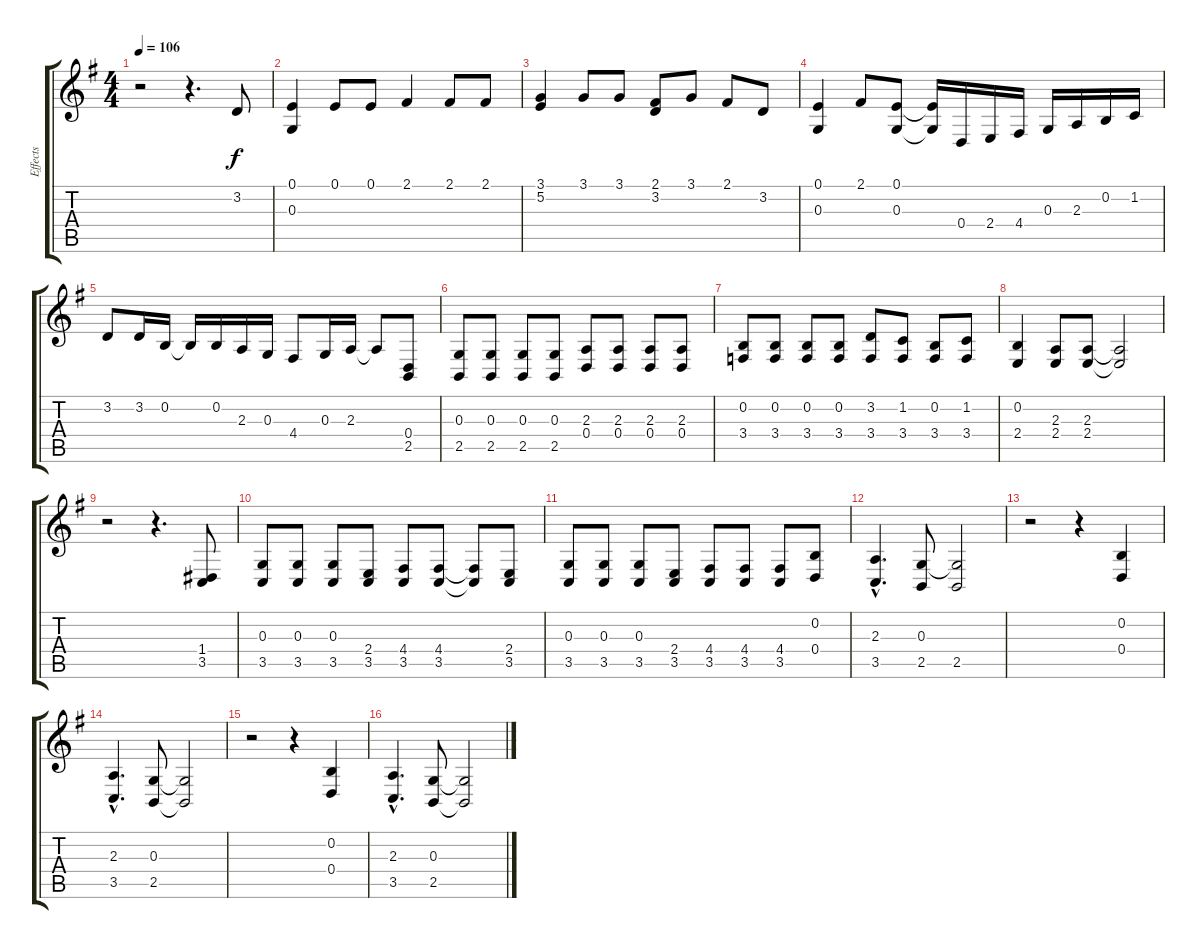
\track ("Effects" "Effects") {instrument reversecymbal}
\staff {score tabs}
\tuning (E4 B3 G3 D3 A2 E2) {hide}
\ts (4 4)
\tempo 106
\clef g2
\ks g
r.2{dy f} r.4{d} 3.2.8 |
(0.1 0.3).4 0.1.8 0.1.8 2.1.4 2.1.8 2.1.8 |
(3.1 5.2).4 3.1.8 3.1.8 (2.1 3.2).8 3.1.8 2.1.8 3.2.8 |
(0.1 0.3).4 2.1.8 (0.1 0.3).8 (0.1{t} 0.3{t}).16 0.4.16 2.4.16 4.4.16 0.3.16 2.3.16 0.2.16 1.2.16 |
3.2.8 3.2.16 0.2.16 0.2{t}.16 0.2.16 2.3.16 0.3.16 4.4.8 0.3.16 2.3.16 2.3{t}.8 (0.4 2.5).8 |
(0.3 2.5).8 (0.3 2.5).8 (0.3 2.5).8 (0.3 2.5).8 (2.3 0.4).8 (2.3 0.4).8 (2.3 0.4).8 (2.3 0.4).8 |
(0.2 3.4).8 (0.2 3.4).8 (0.2 3.4).8 (0.2 3.4).8 (3.2 3.4).8 (1.2 3.4).8 (0.2 3.4).8 (1.2 3.4).8 |
(0.2 2.4).4 (2.3 2.4).8 (2.3 2.4).8 (2.3{t} 2.4{t}).2 |
r.2 r.4{d} (1.4 3.5).8 |
(0.3 3.5).8 (0.3 3.5).8 (0.3 3.5).8 (2.4 3.5).8 (4.4 3.5).8 (4.4 3.5).8 (4.4{t} 3.5{t}).8 (2.4 3.5).8 |
(0.3 3.5).8 (0.3 3.5).8 (0.3 3.5).8 (2.4 3.5).8 (4.4 3.5).8 (4.4 3.5).8 (4.4 3.5).8 (0.2 0.4).8 |
(2.3{hac} 3.5{hac}).4{d} (0.3 2.5).8 (0.3{t} 2.5).2 |
r.2 r.4 (0.2 0.4).4 |
(2.3{hac} 3.5{hac}).4{d} (0.3 2.5).8 (0.3{t} 2.5{t}).2 |
r.2 r.4 (0.2 0.4).4 |
(2.3{hac} 3.5{hac}).4{d} (0.3 2.5).8 (0.3{t} 2.5{t}).2
